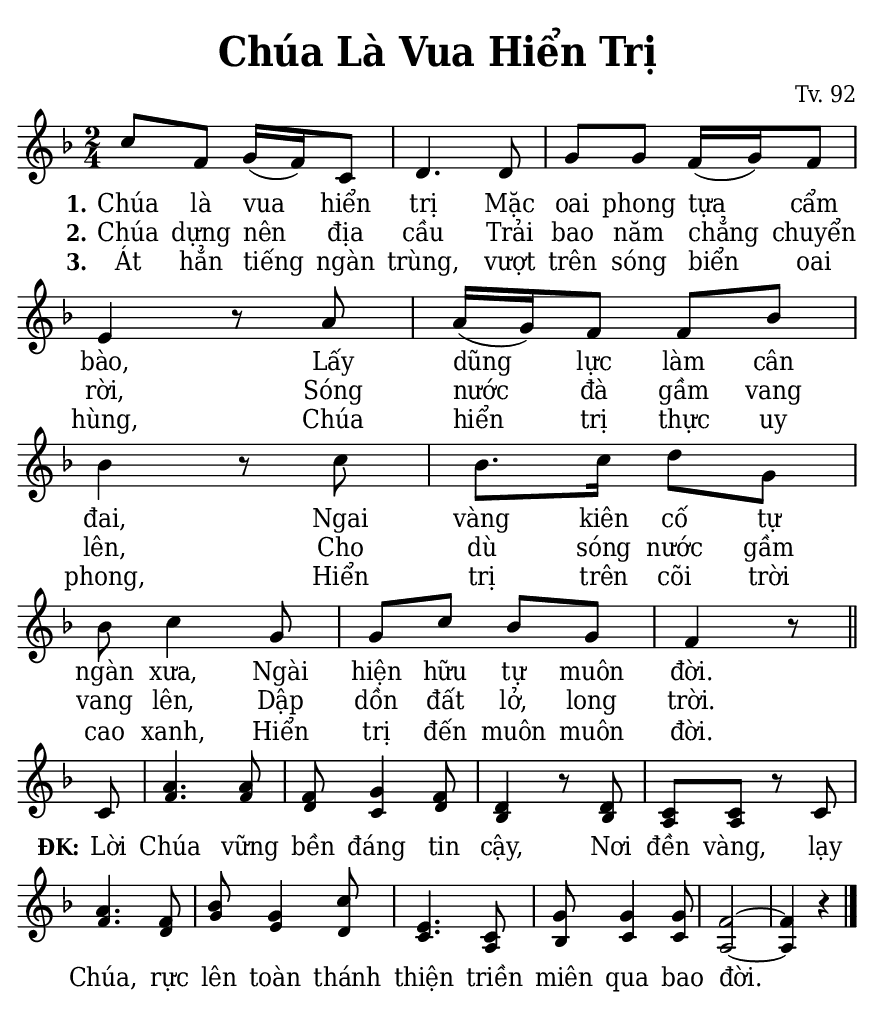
% Cài đặt chung\
\version "2.22.1"
\include "english.ly"

\header {
  title = \markup { \fontsize #1 "Chúa Là Vua Hiển Trị" }
  composer = "Tv. 92"
  %arranger = "Lm. Kim Long"
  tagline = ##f
}

% Nhạc phiên khúc
nhacPhienKhucSop = \relative c'' {
  c8 f, g16 (f) c8 |
  d4. d8 |
  g g f16 (g) f8 |
  e4 r8 a |
  a16 (g) f8 f bf |
  bf4 r8 c |
  bf8. c16 d8 g, |
  bf c4 g8 |
  g8 c bf g |
  f4 r8 \bar "||" \break
  
  c8 |
  a'4. a8 |
  f g4 f8 |
  d4 r8 d |
  c8 c r c |
  a'4. f8 |
  bf g4 c8 |
  e,4. c8 |
  g' g4 g8 |
  f2 ~ |
  f4 r \bar "|."
}

nhacPhienKhucAlto = \relative c' {
  R2*9
  r4.
  c8 |
  f4. f8 |
  d c4 d8 |
  bf4 r8 bf |
  a a r c |
  f4. d8 |
  g e4 d8 |
  c4. a8 |
  bf c4 c8 |
  a2 ~ |
  a4 r
}

% Lời phiên khúc
loiPhienKhucSop = \lyrics {
  <<
    {
      \set stanza = "1."
      Chúa là vua hiển trị
      Mặc oai phong tựa cẩm bào,
      Lấy dũng lực làm cân đai,
      Ngai vàng kiên cố tự ngàn xưa,
      Ngài hiện hữu tự muôn đời.
    }
    \new Lyrics {
	    \set associatedVoice = "beSop"
	    \set stanza = "2."
	    Chúa dựng nên địa cầu
	    Trải bao năm chẳng chuyển rời,
	    Sóng nước đà gầm vang lên,
	    Cho dù sóng nước gầm vang lên,
	    Dập dồn đất lở, long trời.
    }
    \new Lyrics {
	    \set associatedVoice = "beSop"
	    \set stanza = "3."
	    Át hẳn tiếng ngàn trùng,
	    vượt trên sóng biển oai hùng,
	    Chúa hiển trị thực uy phong,
	    Hiển trị trên cõi trời cao xanh,
	    Hiển trị đến muôn muôn đời.
    }
  >>
  \set stanza = "ĐK:"
  Lời Chúa vững bền đáng tin cậy,
  Nơi đền vàng, lạy Chúa,
  rực lên toàn thánh thiện triền miên qua bao đời.
}

% Dàn trang
\paper {
  #(set-paper-size "a5")
  top-margin = 3\mm
  bottom-margin = 3\mm
  left-margin = 3\mm
  right-margin = 3\mm
  indent = #0
  #(define fonts
	 (make-pango-font-tree "Deja Vu Serif Condensed"
	 		       "Deja Vu Serif Condensed"
			       "Deja Vu Serif Condensed"
			       (/ 20 20)))
  print-page-number = ##f
  page-count = 1
}

TongNhip = {
  \key f \major \time 2/4
  \set Timing.beamExceptions = #'()
  \set Timing.baseMoment = #(ly:make-moment 1/4)
}

% Đổi kích thước nốt cho bè phụ
notBePhu =
#(define-music-function (font-size music) (number? ly:music?)
   (for-some-music
     (lambda (m)
       (if (music-is-of-type? m 'rhythmic-event)
           (begin
             (set! (ly:music-property m 'tweaks)
                   (cons `(font-size . ,font-size)
                         (ly:music-property m 'tweaks)))
             #t)
           #f))
     music)
   music)

\score {
  \new ChoirStaff <<
    \new Staff \with {
        \consists "Merge_rests_engraver"
        printPartCombineTexts = ##f
      }
      <<
      \new Voice \TongNhip \partCombine 
        \nhacPhienKhucSop
        \notBePhu -1 { \nhacPhienKhucAlto }
      \new NullVoice = beSop \nhacPhienKhucSop
      \new Lyrics \lyricsto beSop \loiPhienKhucSop
      >>
  >>
  \layout {
    %\override Staff.TimeSignature.transparent = ##t
    \override Lyrics.LyricSpace.minimum-distance = #1.2
    \override Score.BarNumber.break-visibility = ##(#f #f #f)
    \override Score.SpacingSpanner.uniform-stretching = ##t
  } 
}
